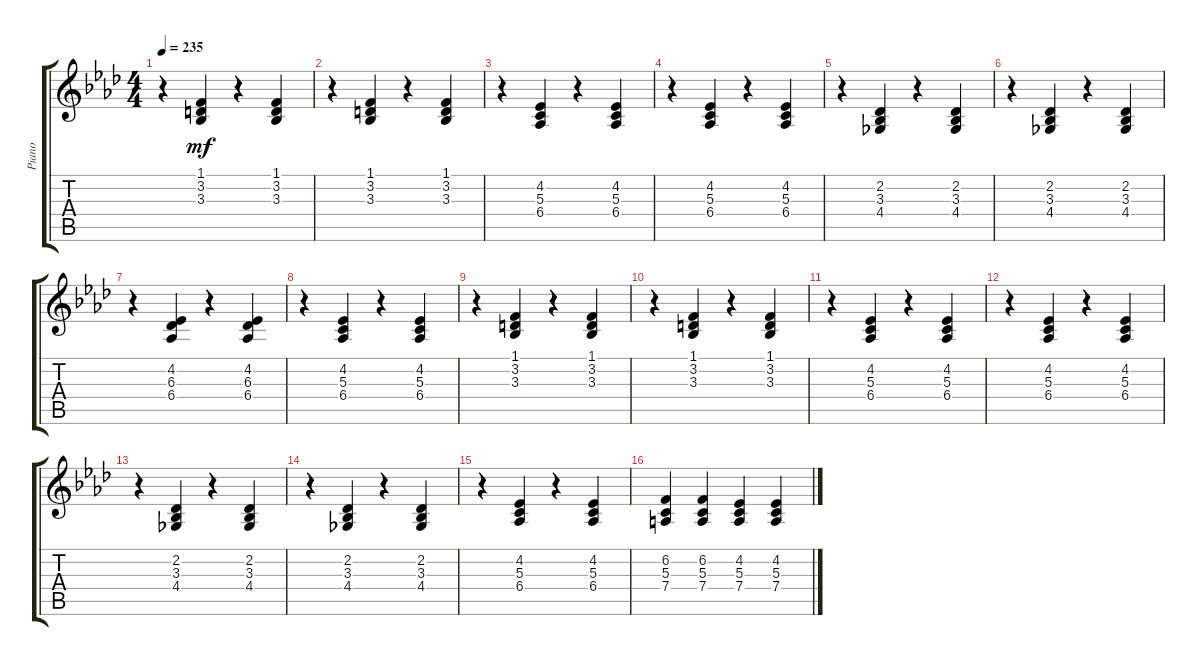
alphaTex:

\track ("Piano" "Piano") {instrument acousticgrandpiano}
\staff {score tabs}
\tuning (E4 B3 G3 D3 A2 E2) {hide}
\ts (4 4)
\tempo 235
\clef g2
\ks ab
r.4{dy mf} (1.1 3.2 3.3).4 r.4 (1.1 3.2 3.3).4 |
r.4 (1.1 3.2 3.3).4 r.4 (1.1 3.2 3.3).4 |
r.4 (4.2 5.3 6.4).4 r.4 (4.2 5.3 6.4).4 |
r.4 (4.2 5.3 6.4).4 r.4 (4.2 5.3 6.4).4 |
r.4 (2.2 3.3 4.4).4 r.4 (2.2 3.3 4.4).4 |
r.4 (2.2 3.3 4.4).4 r.4 (2.2 3.3 4.4).4 |
r.4 (4.2 6.3 6.4).4 r.4 (4.2 6.3 6.4).4 |
r.4 (4.2 5.3 6.4).4 r.4 (4.2 5.3 6.4).4 |
r.4 (1.1 3.2 3.3).4 r.4 (1.1 3.2 3.3).4 |
r.4 (1.1 3.2 3.3).4 r.4 (1.1 3.2 3.3).4 |
r.4 (4.2 5.3 6.4).4 r.4 (4.2 5.3 6.4).4 |
r.4 (4.2 5.3 6.4).4 r.4 (4.2 5.3 6.4).4 |
r.4 (2.2 3.3 4.4).4 r.4 (2.2 3.3 4.4).4 |
r.4 (2.2 3.3 4.4).4 r.4 (2.2 3.3 4.4).4 |
r.4 (4.2 5.3 6.4).4 r.4 (4.2 5.3 6.4).4 |
(6.2 5.3 7.4).4 (6.2 5.3 7.4).4 (4.2 5.3 7.4).4 (4.2 5.3 7.4).4
